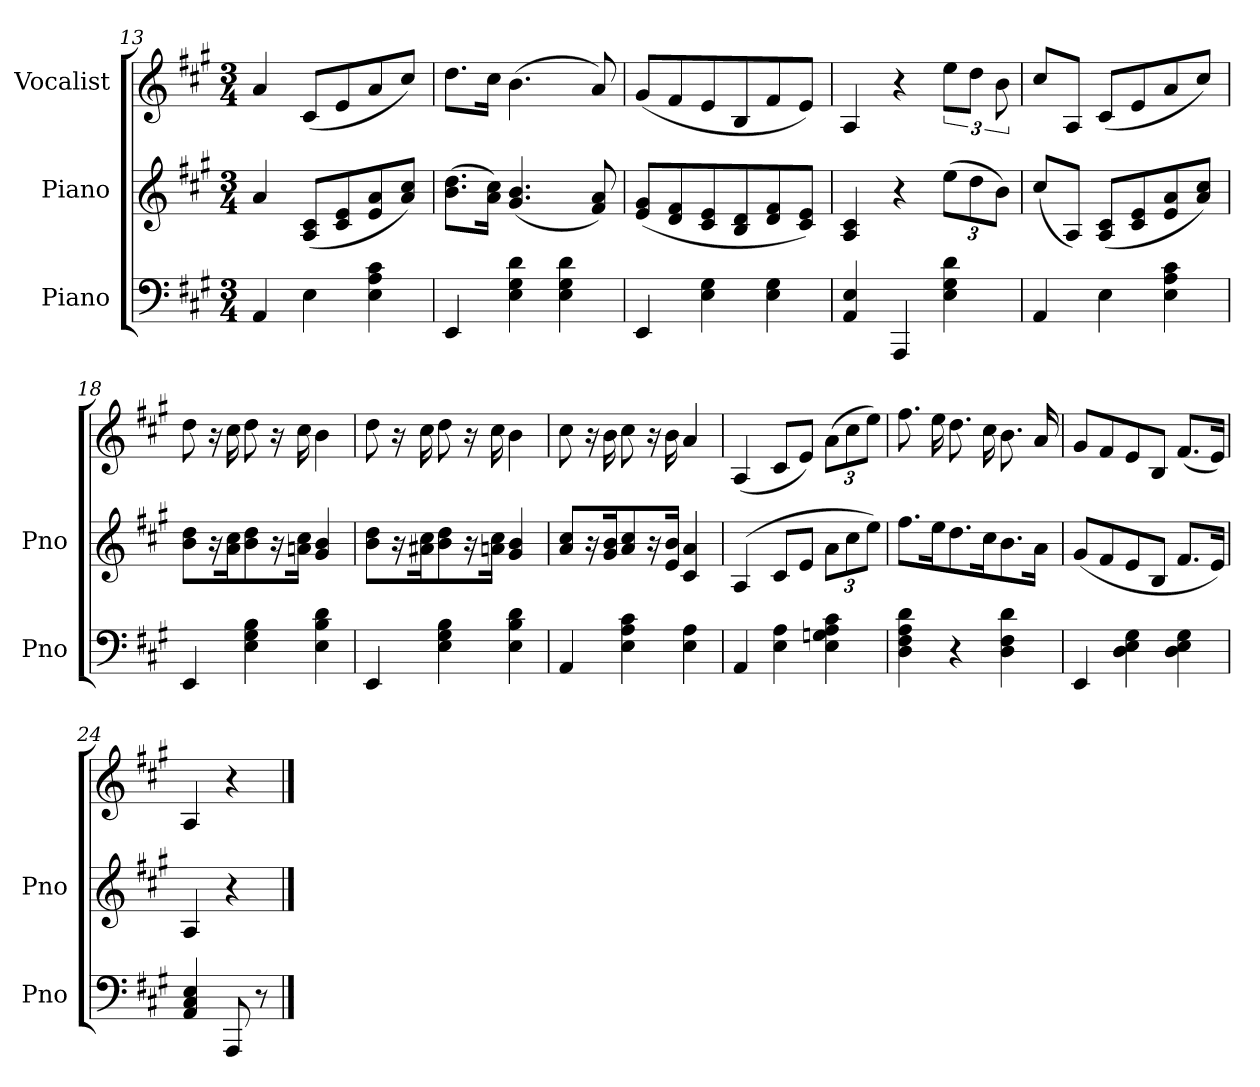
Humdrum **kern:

**kern	**kern	**kern
*part3	*part2	*part1
*staff3	*staff2	*staff1
*I"Piano	*I"Piano	*I"Vocalist
*I'Pno	*I'Pno	*
*clefF4	*clefG2	*clefG2
*k[f#c#g#]	*k[f#c#g#]	*k[f#c#g#]
*A:	*A:	*A:
*M3/4	*M3/4	*M3/4
=13	=13	=13
4AA	4a	4a
4E	(8A 8c#L	(8c#L
.	8c# 8e	8e
4E 4A 4c#	8e 8a	8a
.	8a 8cc#J)	8cc#J)
=14	=14	=14
4EE	(8.b 8.ddL	8.ddL
.	16a 16cc#Jk)	16cc#Jk
4E 4G# 4d	(4.g# 4.b	(4.b
4E 4G# 4d	.	.
.	8f# 8a)	8a)
=15	=15	=15
4EE	(8e 8g#L	(8g#L
.	8d 8f#	8f#
4E 4G#	8c# 8e	8e
.	8B 8d	8B
4E 4G#	8d 8f#	8f#
.	8c# 8eJ)	8eJ)
=16	=16	=16
4AA 4E	4A 4c#	4A
4AAA	4r	4r
4E 4G# 4d	(12eeL	12eeL
.	12dd	12ddJ
.	12bJ)	12b
=17	=17	=17
4AA	(8cc#L	8cc#L
.	8AJ)	8AJ
4E	(8A 8c#L	(8c#L
.	8c# 8e	8e
4E 4A 4c#	8e 8a	8a
.	8a 8cc#J)	8cc#J)
=18	=18	=18
4EE	8b 8ddL	8dd
.	16r	16r
.	16a 16cc#K	16cc#
4E 4G# 4B	8b 8dd	8dd
.	16r	16r
.	16an 16cc#Jk	16cc#
4E 4B 4d	4g# 4b	4b
=19	=19	=19
4EE	8b 8ddL	8dd
.	16r	16r
.	16a#X 16cc#K	16cc#
4E 4G# 4B	8b 8dd	8dd
.	16r	16r
.	16an 16cc#Jk	16cc#
4E 4B 4d	4g# 4b	4b
=20	=20	=20
4AA	8a 8cc#L	8cc#
.	16r	16r
.	16g# 16bK	16b
4E 4A 4c#	8a 8cc#	8cc#
.	16r	16r
.	16e 16bJk	16b
4E 4A	4c# 4a	4a
=21	=21	=21
4AA	(4A	(4A
4E 4A	8c#L	8c#L
.	8eJ	8eJ)
4E 4Gn 4A 4c#	12aL	(12aL
.	12cc#	12cc#
.	12eeJ)	12eeJ)
=22	=22	=22
4D 4F# 4A 4d	8.ff#L	8.ff#
.	16eeK	16ee
4r	8.dd	8.dd
.	16cc#K	16cc#
4D 4F# 4d	8.b	8.b
.	16aJk	16a
=23	=23	=23
4EE	(8g#L	8g#L
.	8f#	8f#
4D 4E 4G#	8e	8e
.	8BJ	8BJ
4D 4E 4G#	8.f#L	(8.f#L
.	16eJk)	16eJk)
=24	=24	=24
4AA 4C# 4E	4A	4A
8AAA	4r	4r
8r	.	.
==	==	==
*-	*-	*-
